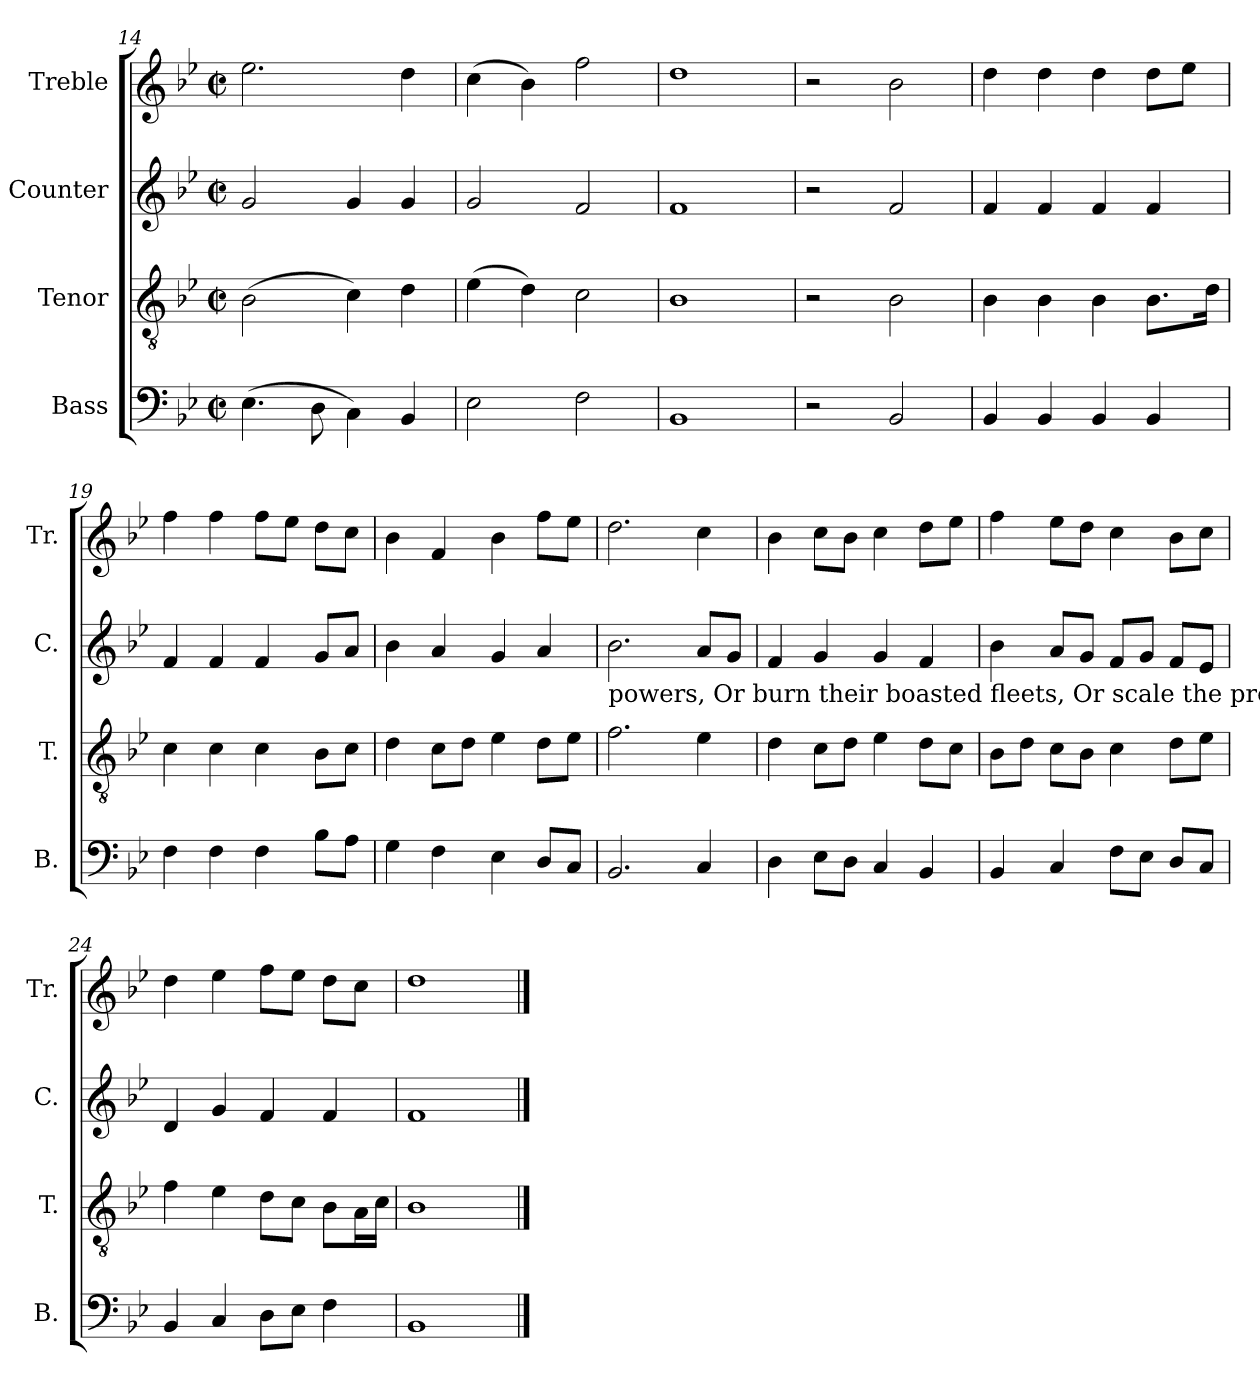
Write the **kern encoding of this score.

**kern	**kern	**kern	**kern
*part4	*part3	*part2	*part1
*staff4	*staff3	*staff2	*staff1
*I"Bass	*I"Tenor	*I"Counter	*I"Treble
*I'B.	*I'T.	*I'C.	*I'Tr.
*clefF4	*clefGv2	*clefG2	*clefG2
*k[b-e-]	*k[b-e-]	*k[b-e-]	*k[b-e-]
*M2/2	*M2/2	*M2/2	*M2/2
*met(c|)	*met(c|)	*met(c|)	*met(c|)
=14	=14	=14	=14
(4.E-\	(2B-\	2g/	2.ee-\
8D\	.	.	.
4C\)	4c\)	4g/	.
4BB-/	4d\	4g/	4dd\
=15	=15	=15	=15
2E-\	(4e-\	2g/	(4cc\
.	4d\)	.	4b-\)
2F\	2c\	2f/	2ff\
=16	=16	=16	=16
1BB-	1B-	1f	1dd
=17	=17	=17	=17
2r	2r	2r	2r
2BB-/	2B-\	2f/	2b-\
=18	=18	=18	=18
4BB-/	4B-\	4f/	4dd\
4BB-/	4B-\	4f/	4dd\
4BB-/	4B-\	4f/	4dd\
4BB-/	8.B-\L	4f/	8dd\L
.	.	.	8ee-\J
.	16d\Jk	.	.
=19	=19	=19	=19
4F\	4c\	4f/	4ff\
4F\	4c\	4f/	4ff\
4F\	4c\	4f/	8ff\L
.	.	.	8ee-\J
8B-\L	8B-\L	8g/L	8dd\L
8A\J	8c\J	8a/J	8cc\J
=20	=20	=20	=20
4G\	4d\	4b-\	4b-\
4F\	8c\L	4a/	4f/
.	8d\J	.	.
4E-\	4e-\	4g/	4b-\
8D/L	8d\L	4a/	8ff\L
8C/J	8e-\J	.	8ee-\J
!!LO:LB:g=z
=21	=21	=21	=21
!	!	!LO:TX:b:t=powers,  Or  burn  their boasted  fleets,   Or  scale   the    proudest  of  their  towers.	!
2.BB-/	2.f\	2.b-\	2.dd\
4C/	4e-\	8a/L	4cc\
.	.	8g/J	.
=22	=22	=22	=22
4D\	4d\	4f/	4b-\
8E-\L	8c\L	4g/	8cc\L
8D\J	8d\J	.	8b-\J
4C/	4e-\	4g/	4cc\
4BB-/	8d\L	4f/	8dd\L
.	8c\J	.	8ee-\J
=23	=23	=23	=23
4BB-/	8B-\L	4b-\	4ff\
.	8d\J	.	.
4C/	8c\L	8a/L	8ee-\L
.	8B-\J	8g/J	8dd\J
8F\L	4c\	8f/L	4cc\
8E-\J	.	8g/J	.
8D/L	8d\L	8f/L	8b-\L
8C/J	8e-\J	8e-/J	8cc\J
=24	=24	=24	=24
4BB-/	4f\	4d/	4dd\
4C/	4e-\	4g/	4ee-\
8D\L	8d\L	4f/	8ff\L
8E-\J	8c\J	.	8ee-\J
4F\	8B-\L	4f/	8dd\L
.	16A\L	.	8cc\J
.	16c\JJ	.	.
=25	=25	=25	=25
1BB-	1B-	1f	1dd
==	==	==	==
*-	*-	*-	*-
